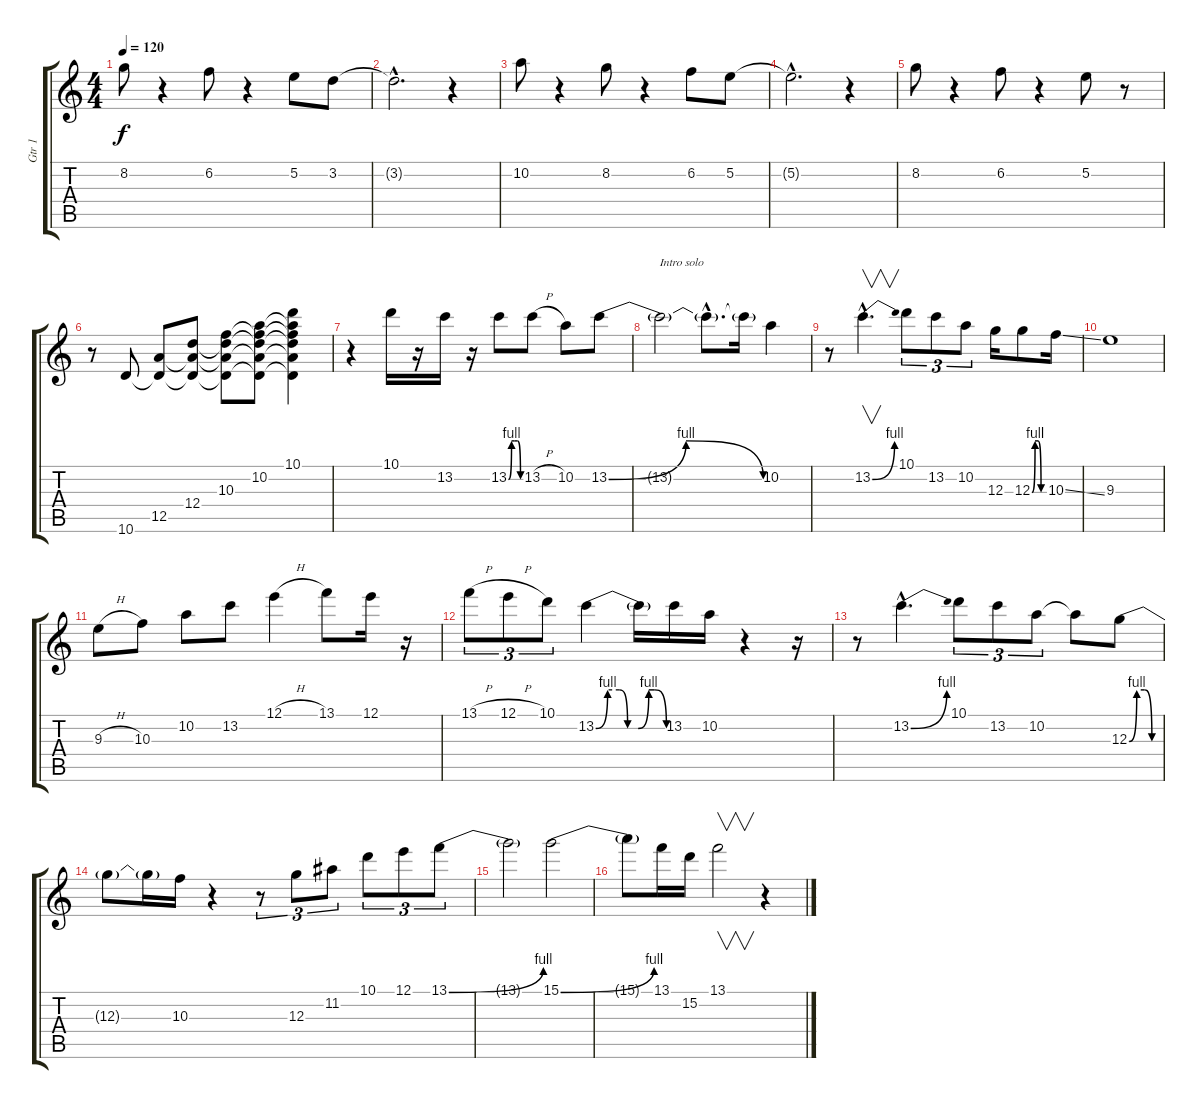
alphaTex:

\track ("Gtr 1" "Gtr 1") {instrument distortionguitar}
\staff {score tabs}
\tuning (E4 B3 G3 D3 A2 E2) {hide}
\ts (4 4)
\tempo 120
\clef g2
\ks c
8.2.8{dy f} r.4 6.2.8 r.4 5.2.8 3.2.8 |
3.2{hac t}.2{d} r.4 |
10.2.8 r.4 8.2.8 r.4 6.2.8 5.2.8 |
5.2{hac t}.2{d} r.4 |
8.2.8 r.4 6.2.8 r.4 5.2.8 r.8 |
r.8 10.6.8 (12.5 10.6{t}).8 (12.4 12.5{t} 10.6{t}).8 (10.3 12.4{t} 12.5{t} 10.6{t}).8 (10.2 10.3{t} 12.4{t} 12.5{t} 10.6{t}).8 (10.1 10.2{t} 10.3{t} 12.4{t} 12.5{t} 10.6{t}).4 |
r.4 10.1.16 r.16 13.2.16 r.16 13.2{be (custom 0 0 15 4 30 4 45 4 60 0)}.8 13.2{h}.8 10.2.8 13.2{be (bendrelease 0 0 30 4 55 4 60 0)}.8 |
13.2{t}.2{txt "Intro solo"} 13.2{hac t}.8{d} 13.2{t}.16 10.2.4 |
r.8 13.2{be (bend 0 0 60 4) hac}.4{v d} 10.1.8{tu (3 2)} 13.2.8{tu (3 2)} 10.2.8{tu (3 2)} 12.3.16 12.3{be (custom 0 0 15 4 30 4 45 0 60 0)}.8 10.3{ss}.16 |
9.3.1 |
9.3{h}.8 10.3.8 10.2.8 13.2.8 12.1{h}.4 13.1.8 12.1.16 r.16 |
13.1{h}.8{tu (3 2)} 12.1{h}.8{tu (3 2)} 10.1.8{tu (3 2)} 13.2{be (custom 0 0 10 4 20 4 27 0 36 0 45 4 50 4 60 0)}.4 13.2{t}.16 13.2.16 10.2.16 r.4 r.16 |
r.8 13.2{be (bend 0 0 60 4) hac}.4{d} 10.1.8{tu (3 2)} 13.2.8{tu (3 2)} 10.2.8{tu (3 2)} 10.2{t}.8 12.3{be (custom 0 0 15 4 30 4 45 0 60 0)}.8 |
12.3{t}.8 12.3{t}.16 10.3.16 r.4 r.8{tu (3 2)} 12.3.8{tu (3 2)} 11.2.8{tu (3 2)} 10.1.8{tu (3 2)} 12.1.8{tu (3 2)} 13.1{be (bend 0 0 60 4)}.8{tu (3 2)} |
13.1{t}.2 15.1{be (bend 0 0 60 4)}.2 |
15.1{t}.8 13.1.16 15.2.16 13.1.2{v} r.4
